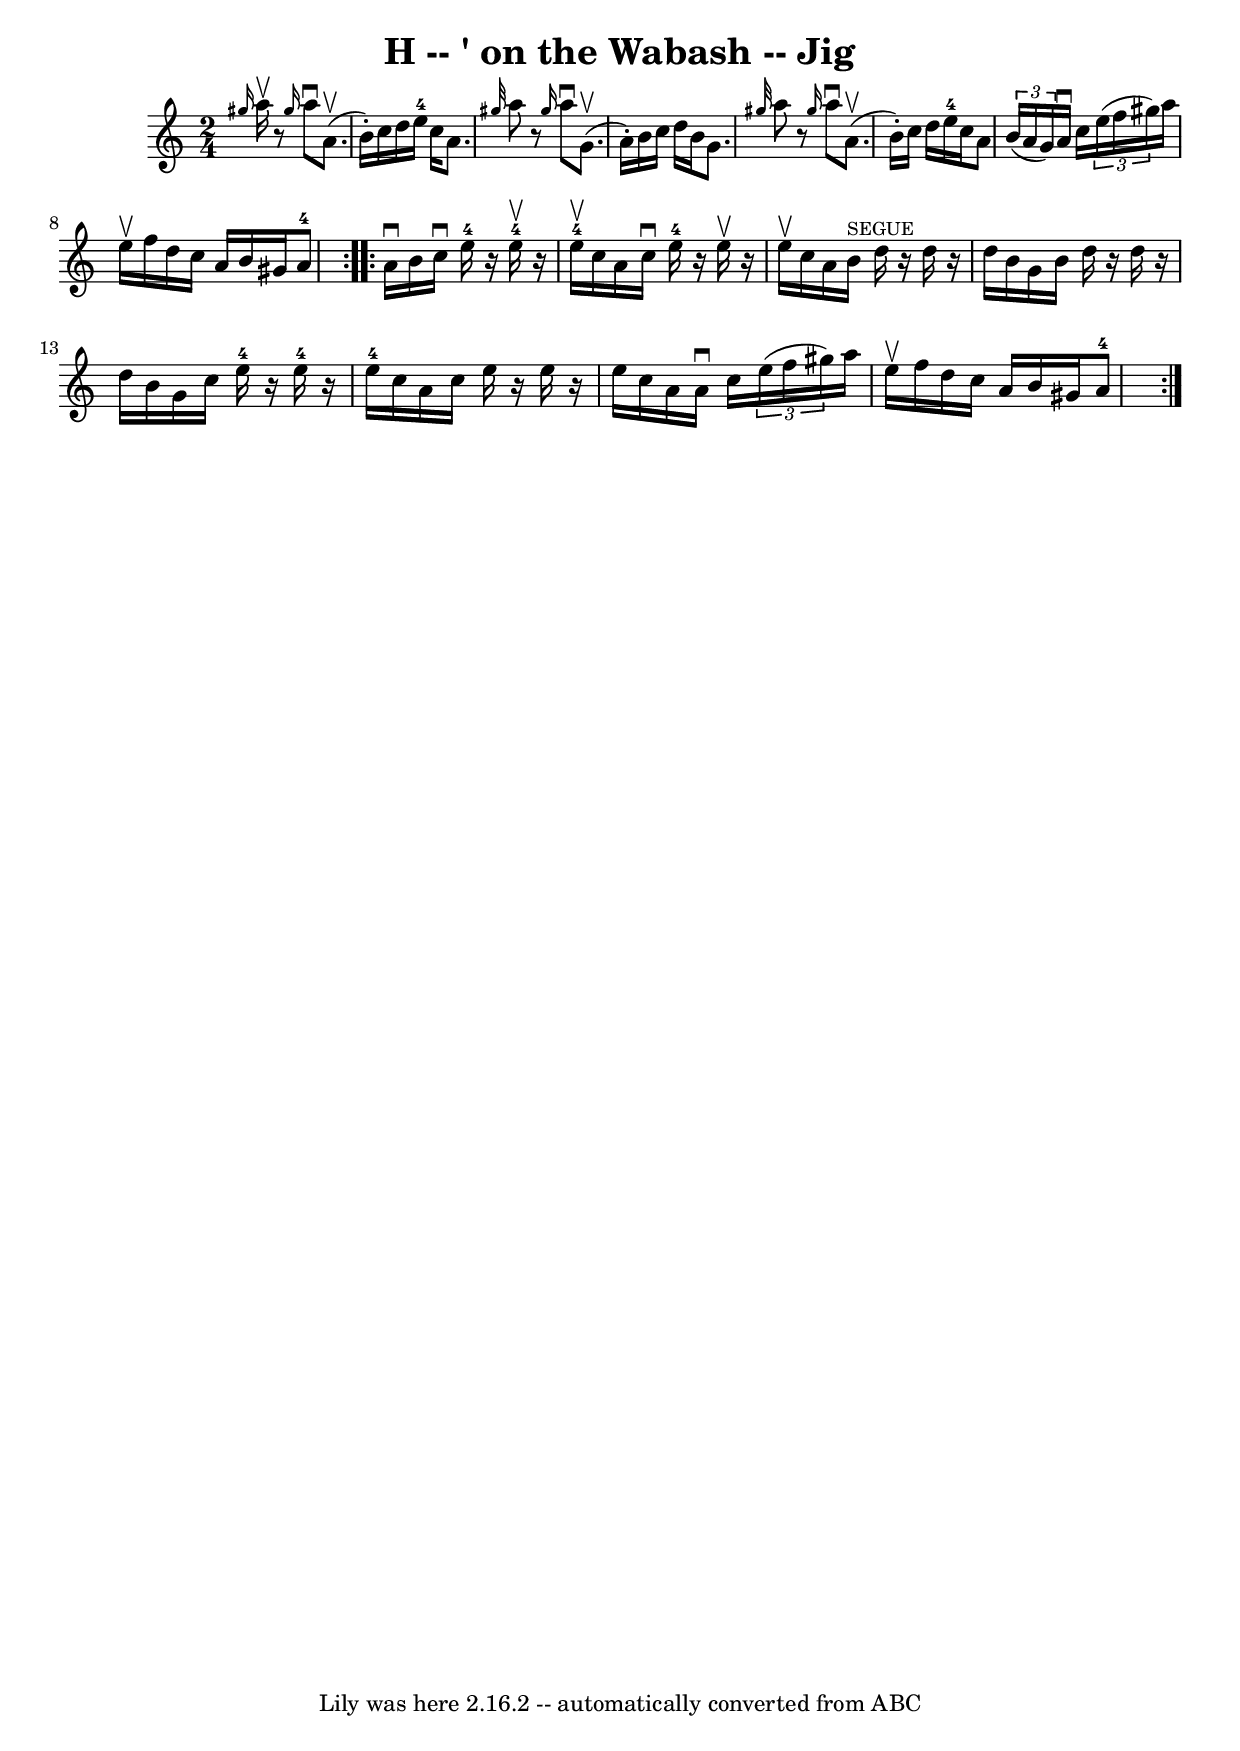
\version "2.16.2"
\include "Mammoth.ily"
\header {
  %% book = "Ryan's Mammoth Collection"
  crossRefNumber = "1"
  footnotes = "\\\\114 638"
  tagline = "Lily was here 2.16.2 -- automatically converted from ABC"
  title = "H -- ' on the Wabash -- Jig"

}
voicedefault =  {



  \repeat volta 2 {

    \time 2/4 
    \key a \minor
    \grace { gis''16   	   } a''16^\upbow  |
    
    r8 \grace { gis''16   	      } a''8^\downbow a'8.^\upbow(b'16-.)     |
    c''16 d''16 e''16-4 c''16 a'8.  \grace { gis''32  
					   }      a''8     |
    r8 \grace { gis''16   	      } a''8^\downbow g'8.^\upbow(a'16-.)    |
    b'16 c''16 d''16 b'16 g'8.  
    \grace { gis''32   	   } a''8     |
    r8 \grace { gis''16   	      } a''8^\downbow a'8.^\upbow(b'16-.)    |
    c''16 d''16 e''16-4 c''16 a'8    \times 2/3 { b'16 (a'16 g'16)  			       }    |
    
    a'16^\downbow c''16    \times 2/3 { e''16 (f''16 gis''16) 
				      }        a''16 e''16^\upbow f''16 d''16     |
    c''16 a'16 b'16    
    gis'16 a'8-4 
  }     
  \repeat volta 2 {     a'16^\downbow b'16   |
         c''16^\downbow e''16-4   r16 e''16-4^\upbow   r16 e''16-4^\upbow c''16 a'16     |
    c''16^\downbow e''16-4   r16      e''16^\upbow   r16 e''16^\upbow c''16 a'16     |
    b'16^\segue d''16    r16 d''16    r16 d''16 b'16 g'16    |
    b'16        d''16    r16 d''16    r16 d''16 b'16 g'16     |
    c''16 e''16-4   r16 e''16-4   r16 e''16-4 c''16 a'16    |
    c''16       e''16    r16 e''16    r16 e''16 c''16 a'16     |
    a'16^\downbow c''16    \times 2/3 { e''16 (f''16 gis''16) 
				  } a''16         e''16^\upbow f''16 d''16     |
    c''16 a'16 b'16 gis'16    
    a'8-4   
  }   

}

\score{
  <<

    \context Staff="default"
    {
      \voicedefault 
      
    }

  >>
  \layout {
    
  }
  \midi {
  }

}
